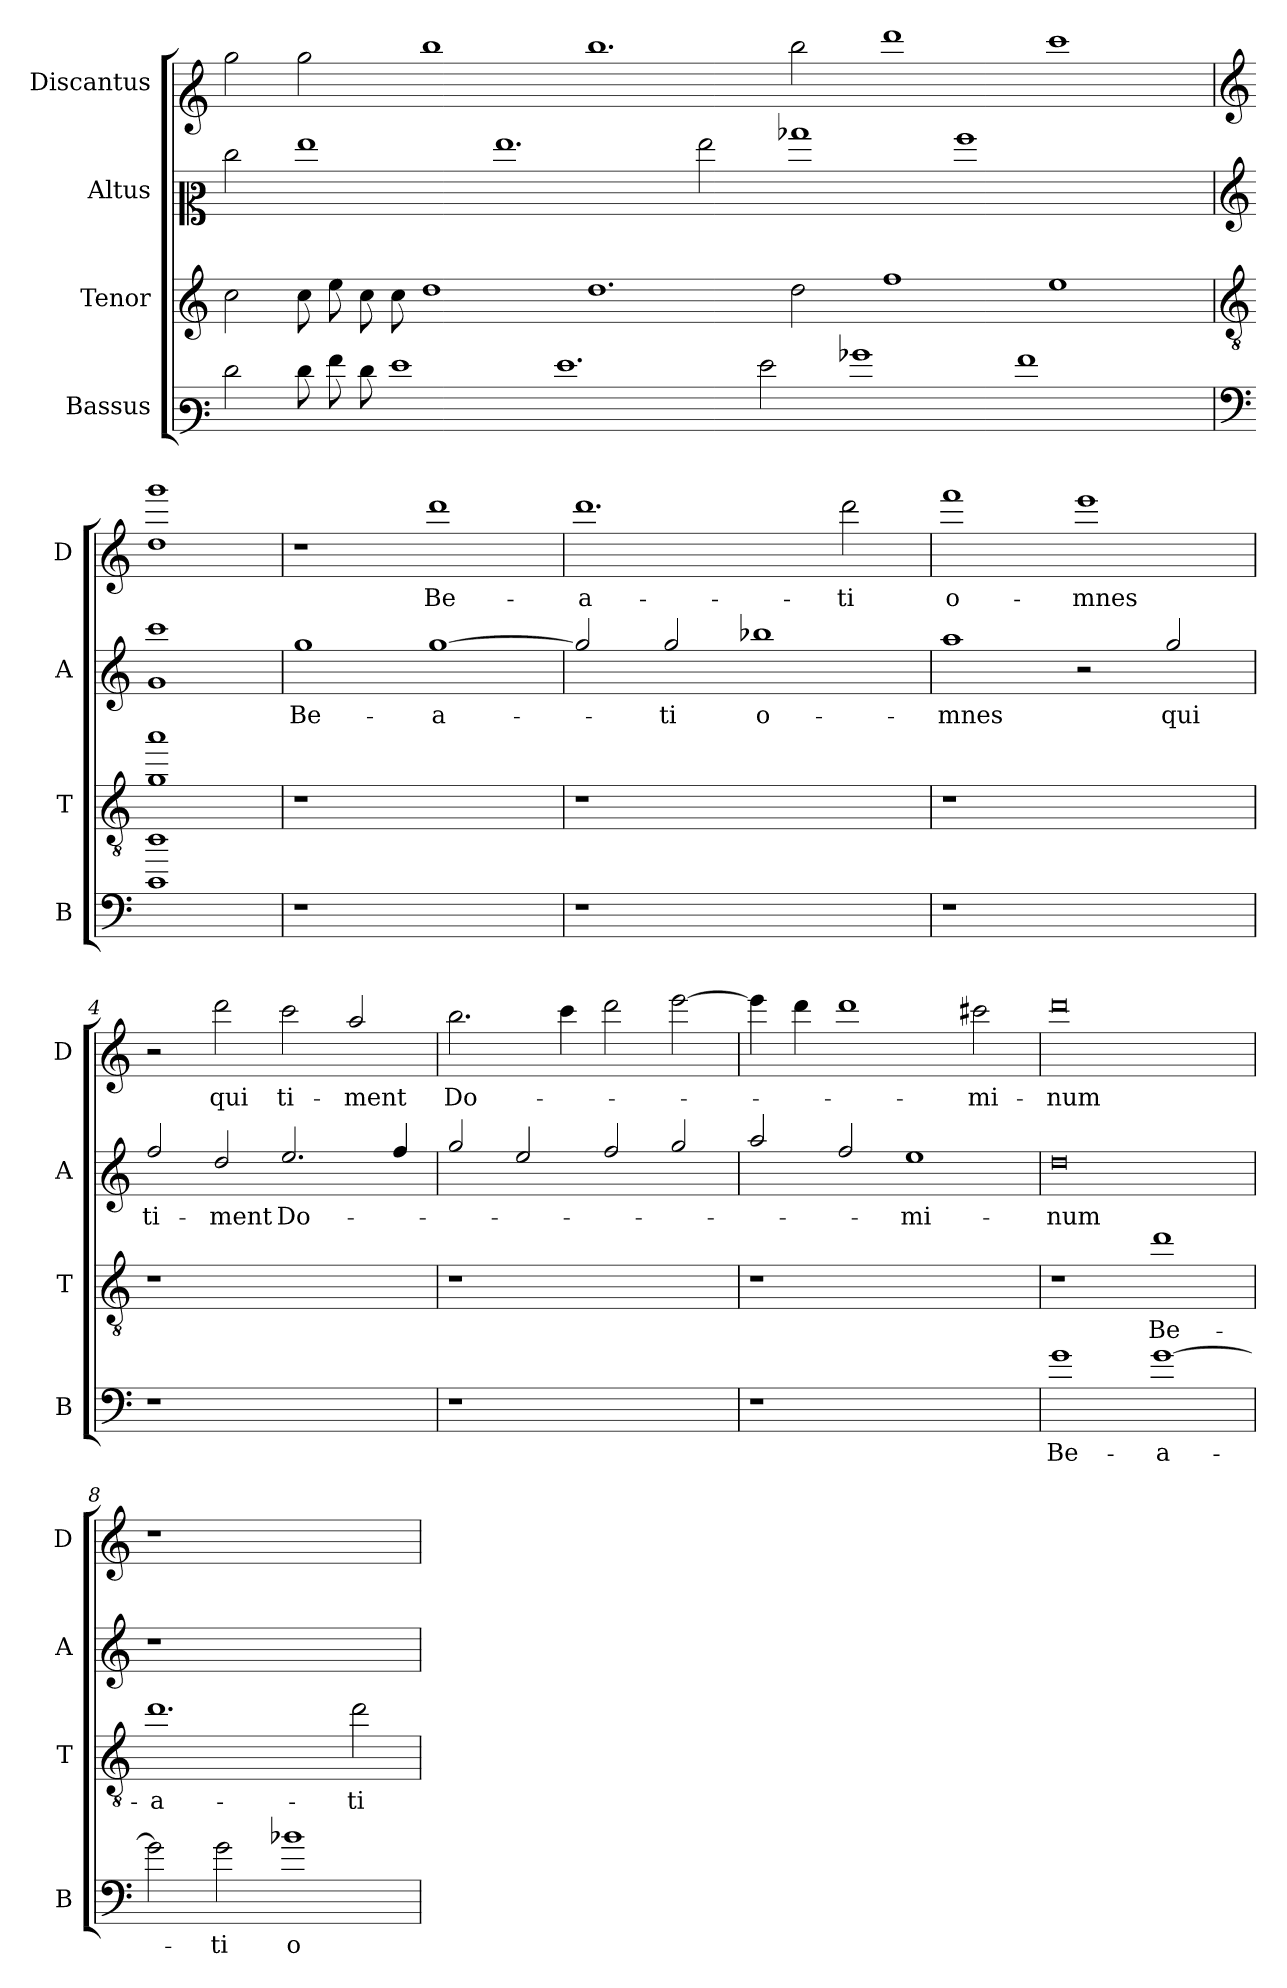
**kern	**text	**kern	**text	**kern	**text	**kern	**text
*part4	*part4	*part3	*part3	*part2	*part2	*part1	*part1
*staff4	*staff4	*staff3	*staff3	*staff2	*staff2	*staff1	*staff1
*I"Bassus	*	*I"Tenor	*	*I"Altus	*	*I"Discantus	*
*I'B	*	*I'T	*	*I'A	*	*I'D	*
*clefF3	*	*	*	*clefC2	*	*clefG1	*
*ITrd7c12	*	*ITrd7c12	*	*ITrd7c12	*	*ITrd7c12	*
*k[]	*	*k[]	*	*k[]	*	*k[]	*
*C:	*	*C:	*	*C:	*	*C:	*
=	=	=	=	=	=	=	=
2F	.	2c	.	2e	.	2b	.
8F	.	8c	.	1g	.	2b	.
8A	.	8e	.	.	.	.	.
8F	.	8c	.	.	.	.	.
1G	.	8c	.	.	.	.	.
.	.	1d	.	.	.	1dd	.
.	.	.	.	1.g	.	.	.
1.G	.	.	.	.	.	.	.
.	.	1.d	.	.	.	1.dd	.
.	.	.	.	2g\	.	.	.
2G\	.	.	.	.	.	.	.
.	.	2d\	.	1b-X	.	2dd\	.
1B-X	.	.	.	.	.	.	.
.	.	1f	.	.	.	1ff	.
.	.	.	.	1a	.	.	.
1A	.	.	.	.	.	.	.
.	.	1e	.	.	.	1ee	.
.	.	.	.	2ryy	.	.	.
8ryy	.	.	.	.	.	.	.
=1X	=1X	=1X	=1X	=1X	=1X	=1X	=1X
*clefF4	*	*clefGv2	*	*clefG2	*	*clefG2	*
1C 1d	.	1G 1a	.	1G 1cc	.	1d 1gg	.
!!LO:LB:g=z
=1	=1	=1	=1	=1	=1	=1	=1
!	!	!	!	!	!LO:LY:b	!	!
1r	.	1r	.	1g	Be-	1r	.
!	!	!	!	!	!LO:LY:b	!	!LO:LY:b
1ryy	.	1ryy	.	[1g	-a-	1dd	Be-
=2	=2	=2	=2	=2	=2	=2	=2
!	!	!	!	!	!	!	!LO:LY:b
1r	.	1r	.	2g/]	.	1.dd	-a-
!	!	!	!	!	!LO:LY:b	!	!
.	.	.	.	2g/	-ti	.	.
!	!	!	!	!	!LO:LY:b	!	!
1ryy	.	1ryy	.	1b-X	o-	.	.
!	!	!	!	!	!	!	!LO:LY:b
.	.	.	.	.	.	2dd\	-ti
=3	=3	=3	=3	=3	=3	=3	=3
!	!	!	!	!	!LO:LY:b	!	!LO:LY:b
1r	.	1r	.	1a	-mnes	1ff	o-
!	!	!	!	!	!	!	!LO:LY:b
1ryy	.	1ryy	.	2r	.	1ee	-mnes
!	!	!	!	!	!LO:LY:b	!	!
.	.	.	.	2g/	qui	.	.
=4	=4	=4	=4	=4	=4	=4	=4
!	!	!	!	!	!LO:LY:b	!	!
1r	.	1r	.	2f/	ti-	2r	.
!	!	!	!	!	!LO:LY:b	!	!LO:LY:b
.	.	.	.	2d/	-ment	2dd\	qui
!	!	!	!	!	!LO:LY:b	!	!LO:LY:b
1ryy	.	1ryy	.	2.e/	Do-	2cc\	ti-
!	!	!	!	!	!	!	!LO:LY:b
.	.	.	.	.	.	2a/	-ment
.	.	.	.	4f/	.	.	.
!!LO:LB:g=z
=5	=5	=5	=5	=5	=5	=5	=5
!	!	!	!	!	!	!	!LO:LY:b
1r	.	1r	.	2g/	.	2.b\	Do-
.	.	.	.	2e/	.	.	.
.	.	.	.	.	.	4cc\	.
1ryy	.	1ryy	.	2f/	.	2dd\	.
.	.	.	.	2g/	.	[2ee\	.
=6	=6	=6	=6	=6	=6	=6	=6
1r	.	1r	.	2a/	.	4ee\]	.
.	.	.	.	.	.	4dd\	.
.	.	.	.	2f/	.	1dd	.
!	!	!	!	!	!LO:LY:b	!	!
1ryy	.	1ryy	.	1e	-mi-	.	.
!	!	!	!	!	!	!	!LO:LY:b
.	.	.	.	.	.	2cc#X\	-mi-
=7	=7	=7	=7	=7	=7	=7	=7
!	!LO:LY:b	!	!	!	!LO:LY:b	!	!LO:LY:b
1G	Be-	1r	.	0d	-num	0dd	-num
!	!LO:LY:b	!	!LO:LY:b	!	!	!	!
[1G	-a-	1d	Be-	.	.	.	.
=8	=8	=8	=8	=8	=8	=8	=8
!	!	!	!LO:LY:b	!	!	!	!
2G\]	.	1.d	-a-	1r	.	1r	.
!	!LO:LY:b	!	!	!	!	!	!
2G\	-ti	.	.	.	.	.	.
!	!LO:LY:b	!	!	!	!	!	!
1B-X	o-	.	.	1ryy	.	1ryy	.
!	!	!	!LO:LY:b	!	!	!	!
.	.	2d\	-ti	.	.	.	.
=	=	=	=	=	=	=	=
*-	*-	*-	*-	*-	*-	*-	*-
